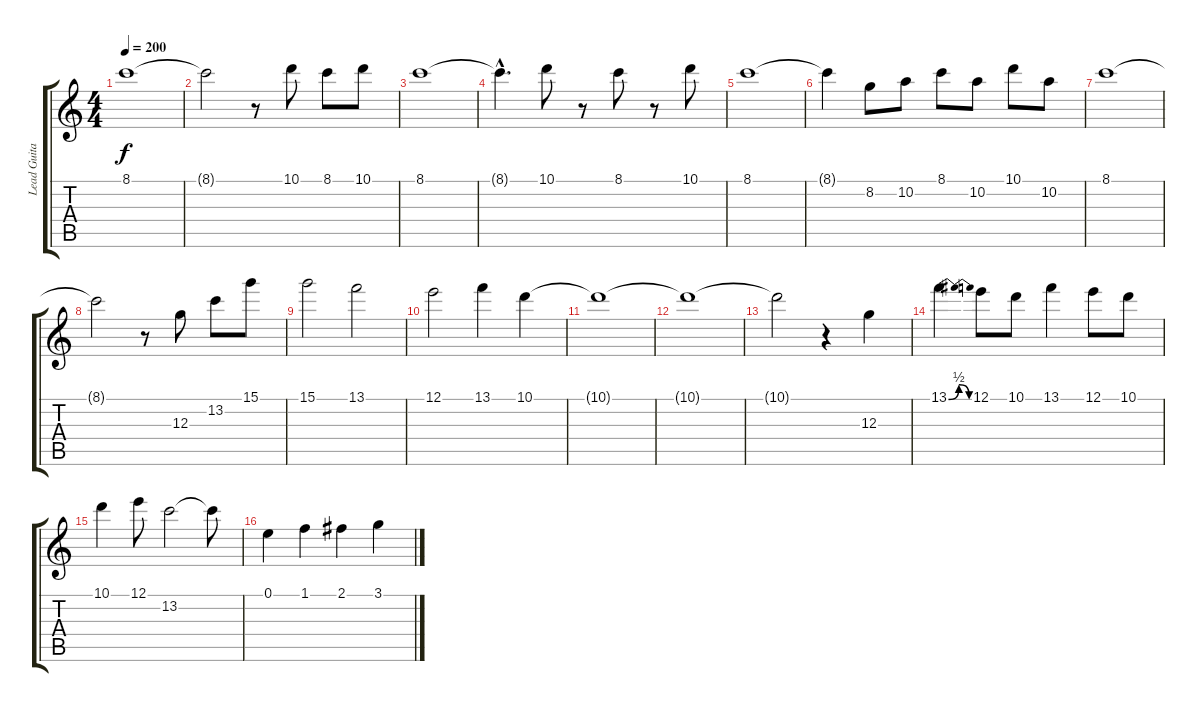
\track ("Lead Guitar" "Lead Guita") {instrument overdrivenguitar}
\staff {score tabs}
\tuning (E4 B3 G3 D3 A2 E2) {hide}
\ts (4 4)
\tempo 200
\clef g2
\ks c
8.1.1{dy f} |
8.1{t}.2 r.8 10.1.8 8.1.8 10.1.8 |
8.1.1 |
8.1{hac t}.4{d} 10.1.8 r.8 8.1.8 r.8 10.1.8 |
8.1.1 |
8.1{t}.4 8.2.8 10.2.8 8.1.8 10.2.8 10.1.8 10.2.8 |
8.1.1 |
8.1{t}.2 r.8 12.3.8 13.2.8 15.1.8 |
15.1.2 13.1.2 |
12.1.2 13.1.4 10.1.4 |
10.1{t}.1 |
10.1{t}.1 |
10.1{t}.2 r.4 12.3.4 |
13.1{be (bendrelease 0 0 30 2 30 2 60 0)}.4 12.1.8 10.1.8 13.1.4 12.1.8 10.1.8 |
10.1.4 12.1.8 13.2.2 13.2{t}.8 |
0.1.4 1.1.4 2.1.4 3.1.4
